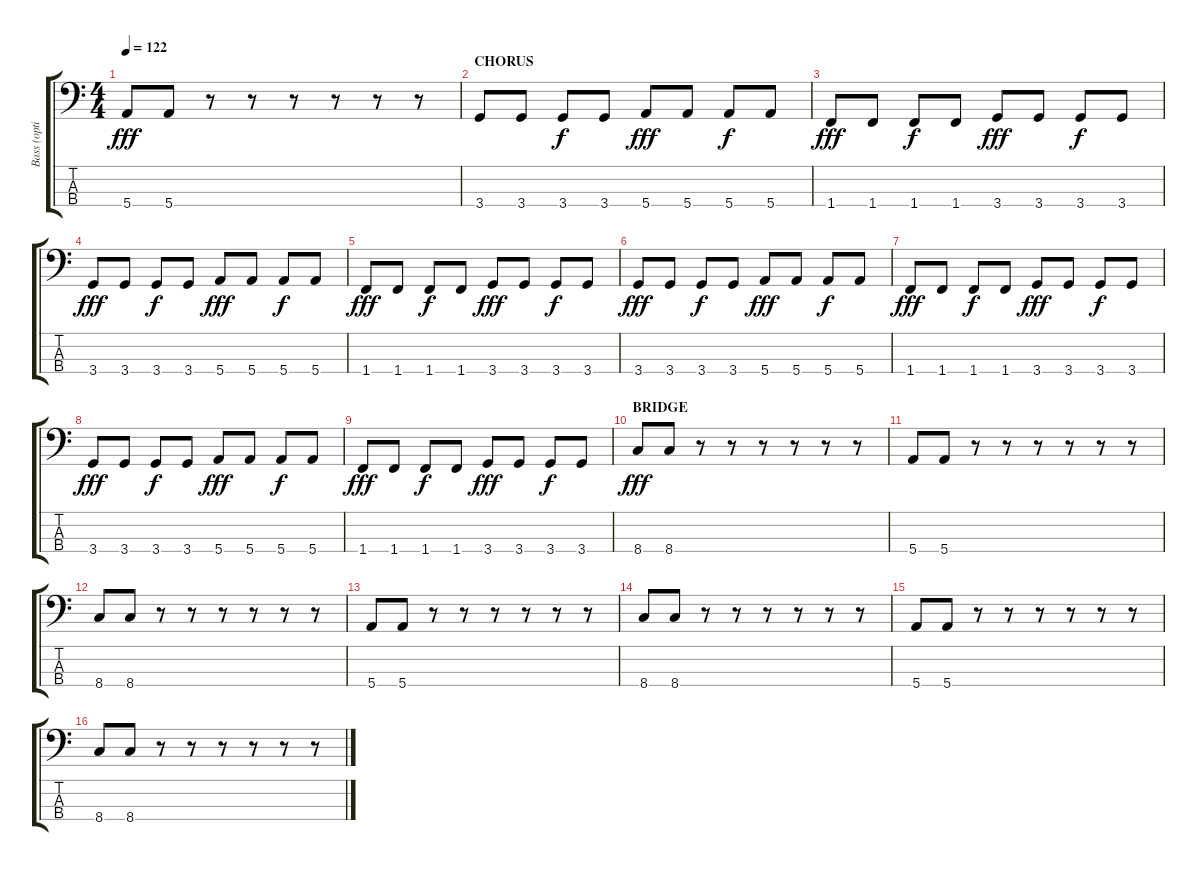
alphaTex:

\track ("Bass (optional)" "Bass (opti") {instrument fretlessbass}
\staff {score tabs}
\tuning (G2 D2 A1 E1) {hide}
\ts (4 4)
\tempo 122
\clef f4
\ks c
5.4.8{dy fff} 5.4.8 r.8 r.8 r.8 r.8 r.8 r.8 |
\section ("" "CHORUS")
3.4.8 3.4.8 3.4.8{dy f} 3.4.8 5.4.8{dy fff} 5.4.8 5.4.8{dy f} 5.4.8 |
1.4.8{dy fff} 1.4.8 1.4.8{dy f} 1.4.8 3.4.8{dy fff} 3.4.8 3.4.8{dy f} 3.4.8 |
3.4.8{dy fff} 3.4.8 3.4.8{dy f} 3.4.8 5.4.8{dy fff} 5.4.8 5.4.8{dy f} 5.4.8 |
1.4.8{dy fff} 1.4.8 1.4.8{dy f} 1.4.8 3.4.8{dy fff} 3.4.8 3.4.8{dy f} 3.4.8 |
3.4.8{dy fff} 3.4.8 3.4.8{dy f} 3.4.8 5.4.8{dy fff} 5.4.8 5.4.8{dy f} 5.4.8 |
1.4.8{dy fff} 1.4.8 1.4.8{dy f} 1.4.8 3.4.8{dy fff} 3.4.8 3.4.8{dy f} 3.4.8 |
3.4.8{dy fff} 3.4.8 3.4.8{dy f} 3.4.8 5.4.8{dy fff} 5.4.8 5.4.8{dy f} 5.4.8 |
1.4.8{dy fff} 1.4.8 1.4.8{dy f} 1.4.8 3.4.8{dy fff} 3.4.8 3.4.8{dy f} 3.4.8 |
\section ("" "BRIDGE")
8.4.8{dy fff} 8.4.8 r.8 r.8 r.8 r.8 r.8 r.8 |
5.4.8 5.4.8 r.8 r.8 r.8 r.8 r.8 r.8 |
8.4.8 8.4.8 r.8 r.8 r.8 r.8 r.8 r.8 |
5.4.8 5.4.8 r.8 r.8 r.8 r.8 r.8 r.8 |
8.4.8 8.4.8 r.8 r.8 r.8 r.8 r.8 r.8 |
5.4.8 5.4.8 r.8 r.8 r.8 r.8 r.8 r.8 |
8.4.8 8.4.8 r.8 r.8 r.8 r.8 r.8 r.8
